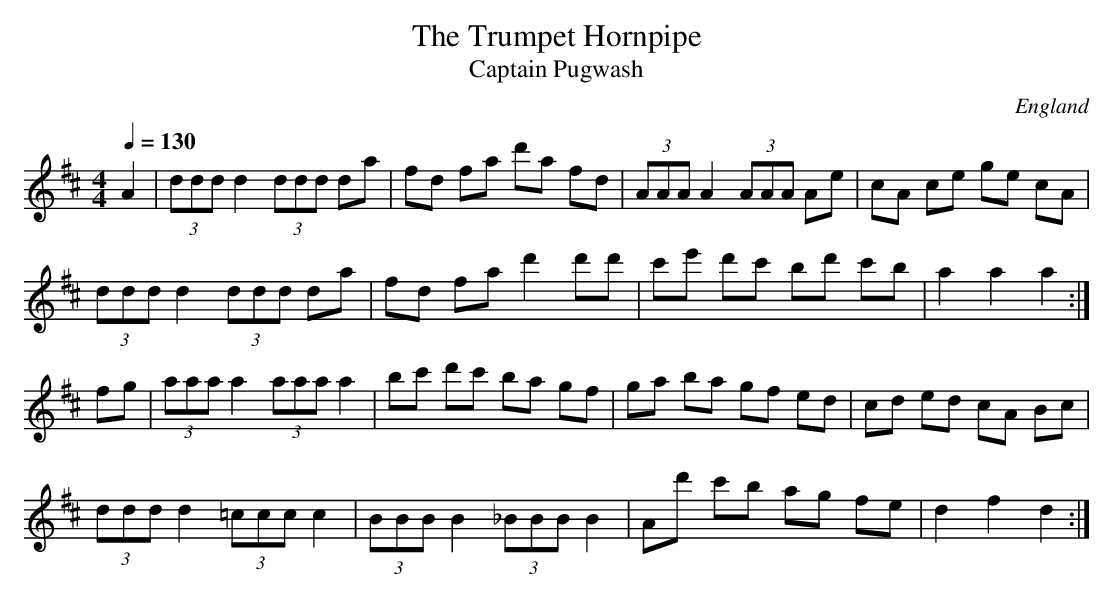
X:1
T:Trumpet Hornpipe, The
T:Captain Pugwash
O:England
M:4/4
L:1/8
Q:1/4=130
K:Dmaj
A2|(3ddd d2 (3ddd da|fd fa d'a fd|(3AAA A2 (3AAA Ae|cA ce ge cA|
(3ddd d2 (3ddd da|fd fa d'2 d'd'|c'e' d'c' bd' c'b| a2a2 a2:|
fg|(3aaa a2 (3aaa a2|bc' d'c' ba gf|ga ba gf ed|cd ed cA Bc|
(3ddd d2 (3=ccc c2|(3BBB B2(3_BBB B2|Ad' c'b ag fe|d2f2 d2:|
